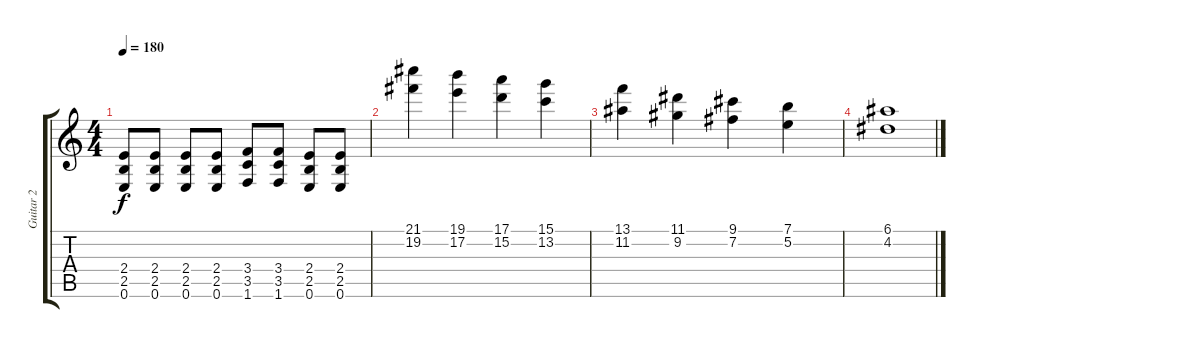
\track ("Guitar 2" "Guitar 2") {instrument distortionguitar}
\staff {score tabs}
\tuning (E4 B3 G3 D3 A2 E2) {hide}
\ts (4 4)
\tempo 180
\clef g2
\ks c
(2.4 2.5 0.6).8{dy f} (2.4 2.5 0.6).8 (2.4 2.5 0.6).8 (2.4 2.5 0.6).8 (3.4 3.5 1.6).8 (3.4 3.5 1.6).8 (2.4 2.5 0.6).8 (2.4 2.5 0.6).8 |
(21.1 19.2).4 (19.1 17.2).4 (17.1 15.2).4 (15.1 13.2).4 |
(13.1 11.2).4 (11.1 9.2).4 (9.1 7.2).4 (7.1 5.2).4 |
(6.1 4.2).1
